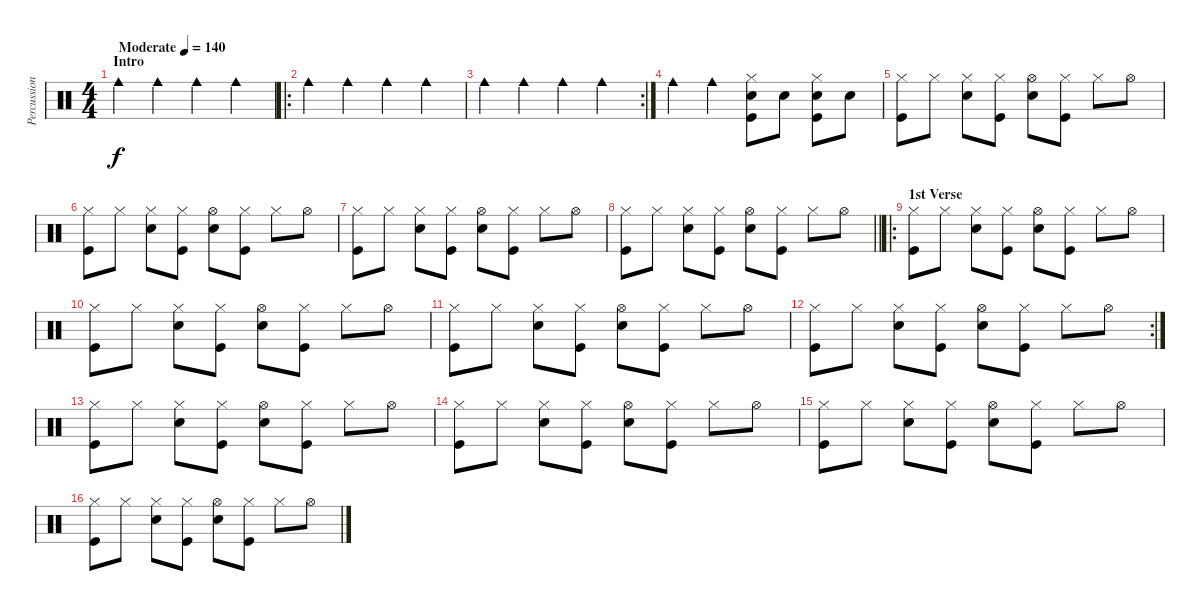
\track ("Percussion" "Percussion") {instrument percussion}
\staff {score}
\articulation defaults
\ts (4 4)
\section ("" "Intro")
\tempo (140 "Moderate")
\clef neutral
\ks c "Cowbell medium (hit)".4{dy f} "Cowbell medium (hit)".4 "Cowbell medium (hit)".4 "Cowbell medium (hit)".4
|
\ro "Cowbell medium (hit)".4 "Cowbell medium (hit)".4 "Cowbell medium (hit)".4 "Cowbell medium (hit)".4
|
\rc 2 "Cowbell medium (hit)".4 "Cowbell medium (hit)".4 "Cowbell medium (hit)".4 "Cowbell medium (hit)".4
|
"Cowbell medium (hit)".4 "Cowbell medium (hit)".4 ("Hi-Hat (closed)" "Snare (hit) 2" "Kick (hit)").8 "Snare (hit) 2".8 ("Hi-Hat (closed)" "Snare (hit) 2" "Kick (hit)").8 "Snare (hit) 2".8 |
("Hi-Hat (closed)" "Kick (hit)").8 "Hi-Hat (closed)".8 ("Hi-Hat (closed)" "Snare (hit) 2").8 ("Hi-Hat (closed)" "Kick (hit)").8 ("Hi-Hat (open)" "Snare (hit) 2").8 ("Hi-Hat (closed)" "Kick (hit)").8 "Hi-Hat (closed)".8 "Hi-Hat (open)".8 |
("Hi-Hat (closed)" "Kick (hit)").8 "Hi-Hat (closed)".8 ("Hi-Hat (closed)" "Snare (hit) 2").8 ("Hi-Hat (closed)" "Kick (hit)").8 ("Hi-Hat (open)" "Snare (hit) 2").8 ("Hi-Hat (closed)" "Kick (hit)").8 "Hi-Hat (closed)".8 "Hi-Hat (open)".8 |
("Hi-Hat (closed)" "Kick (hit)").8 "Hi-Hat (closed)".8 ("Hi-Hat (closed)" "Snare (hit) 2").8 ("Hi-Hat (closed)" "Kick (hit)").8 ("Hi-Hat (open)" "Snare (hit) 2").8 ("Hi-Hat (closed)" "Kick (hit)").8 "Hi-Hat (closed)".8 "Hi-Hat (open)".8 |
\barLineRight lightlight
("Hi-Hat (closed)" "Kick (hit)").8 "Hi-Hat (closed)".8 ("Hi-Hat (closed)" "Snare (hit) 2").8 ("Hi-Hat (closed)" "Kick (hit)").8 ("Hi-Hat (open)" "Snare (hit) 2").8 ("Hi-Hat (closed)" "Kick (hit)").8 "Hi-Hat (closed)".8 "Hi-Hat (open)".8 |
\ro
\section ("" "1st Verse")
("Hi-Hat (closed)" "Kick (hit)").8 "Hi-Hat (closed)".8 ("Hi-Hat (closed)" "Snare (hit) 2").8 ("Hi-Hat (closed)" "Kick (hit)").8 ("Hi-Hat (open)" "Snare (hit) 2").8 ("Hi-Hat (closed)" "Kick (hit)").8 "Hi-Hat (closed)".8 "Hi-Hat (open)".8 |
("Hi-Hat (closed)" "Kick (hit)").8 "Hi-Hat (closed)".8 ("Hi-Hat (closed)" "Snare (hit) 2").8 ("Hi-Hat (closed)" "Kick (hit)").8 ("Hi-Hat (open)" "Snare (hit) 2").8 ("Hi-Hat (closed)" "Kick (hit)").8 "Hi-Hat (closed)".8 "Hi-Hat (open)".8 |
("Hi-Hat (closed)" "Kick (hit)").8 "Hi-Hat (closed)".8 ("Hi-Hat (closed)" "Snare (hit) 2").8 ("Hi-Hat (closed)" "Kick (hit)").8 ("Hi-Hat (open)" "Snare (hit) 2").8 ("Hi-Hat (closed)" "Kick (hit)").8 "Hi-Hat (closed)".8 "Hi-Hat (open)".8 |
\rc 2
("Hi-Hat (closed)" "Kick (hit)").8 "Hi-Hat (closed)".8 ("Hi-Hat (closed)" "Snare (hit) 2").8 ("Hi-Hat (closed)" "Kick (hit)").8 ("Hi-Hat (open)" "Snare (hit) 2").8 ("Hi-Hat (closed)" "Kick (hit)").8 "Hi-Hat (closed)".8 "Hi-Hat (open)".8 |
("Hi-Hat (closed)" "Kick (hit)").8 "Hi-Hat (closed)".8 ("Hi-Hat (closed)" "Snare (hit) 2").8 ("Hi-Hat (closed)" "Kick (hit)").8 ("Hi-Hat (open)" "Snare (hit) 2").8 ("Hi-Hat (closed)" "Kick (hit)").8 "Hi-Hat (closed)".8 "Hi-Hat (open)".8 |
("Hi-Hat (closed)" "Kick (hit)").8 "Hi-Hat (closed)".8 ("Hi-Hat (closed)" "Snare (hit) 2").8 ("Hi-Hat (closed)" "Kick (hit)").8 ("Hi-Hat (open)" "Snare (hit) 2").8 ("Hi-Hat (closed)" "Kick (hit)").8 "Hi-Hat (closed)".8 "Hi-Hat (open)".8 |
("Hi-Hat (closed)" "Kick (hit)").8 "Hi-Hat (closed)".8 ("Hi-Hat (closed)" "Snare (hit) 2").8 ("Hi-Hat (closed)" "Kick (hit)").8 ("Hi-Hat (open)" "Snare (hit) 2").8 ("Hi-Hat (closed)" "Kick (hit)").8 "Hi-Hat (closed)".8 "Hi-Hat (open)".8 |
("Hi-Hat (closed)" "Kick (hit)").8 "Hi-Hat (closed)".8 ("Hi-Hat (closed)" "Snare (hit) 2").8 ("Hi-Hat (closed)" "Kick (hit)").8 ("Hi-Hat (open)" "Snare (hit) 2").8 ("Hi-Hat (closed)" "Kick (hit)").8 "Hi-Hat (closed)".8 "Hi-Hat (open)".8
